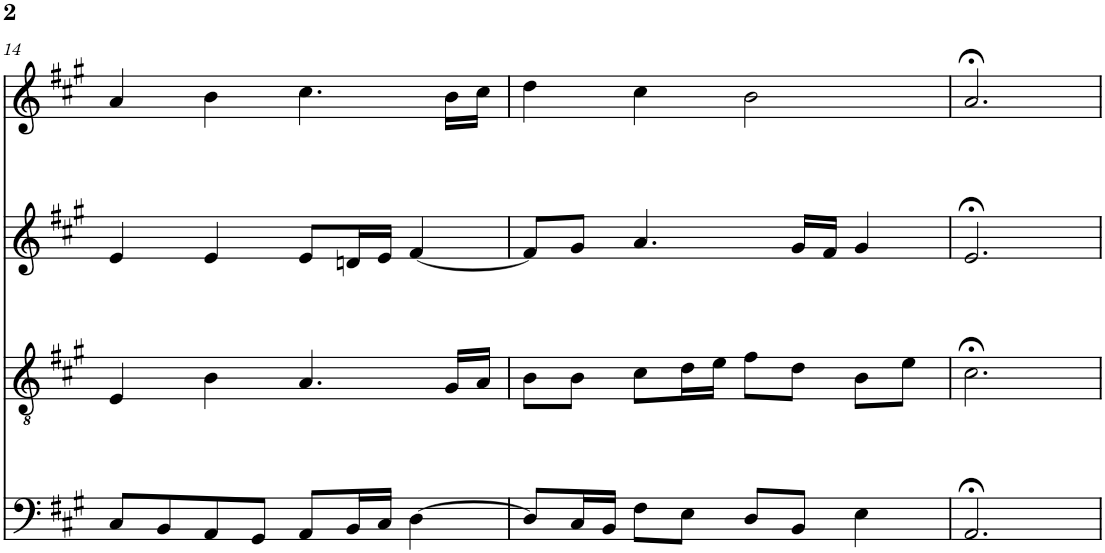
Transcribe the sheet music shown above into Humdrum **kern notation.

**kern	**kern	**kern	**kern
*part4	*part3	*part2	*part1
*staff4	*staff3	*staff2	*staff1
*I"bass	*I"tenor	*I"alto	*I"soprn
!!LO:PB:g=z
*clefF4	*clefGv2	*clefG2	*clefG2
*k[f#c#g#]	*k[f#c#g#]	*k[f#c#g#]	*k[f#c#g#]
*A:	*A:	*A:	*A:
*M4/4	*M4/4	*M4/4	*M4/4
=14	=14	=14	=14
8C#/L	4E/	4e/	4a/
8BB/	.	.	.
8AA/	4B\	4e/	4b\
8GG#/J	.	.	.
8AA/L	4.A/	8e/L	4.cc#\
16BB/L	.	16dn/L	.
16C#/JJ	.	16e/JJ	.
[4D\	.	[4f#/	.
.	16G#/LL	.	16b\LL
.	16A/JJ	.	16cc#\JJ
=15	=15	=15	=15
8D/L]	8B\L	8f#/L]	4dd\
16C#/L	8B\J	8g#/J	.
16BB/JJ	.	.	.
8F#\L	8c#\L	4.a/	4cc#\
8E\J	16d\L	.	.
.	16e\JJ	.	.
8D/L	8f#\L	.	2b\
8BB/J	8d\J	16g#/LL	.
.	.	16f#/JJ	.
4E\	8B\L	4g#/	.
.	8e\J	.	.
=16	=16	=16	=16
2.AA;</	2.c#;<\	2.e;</	2.a;</
=	=	=	=
*-	*-	*-	*-
